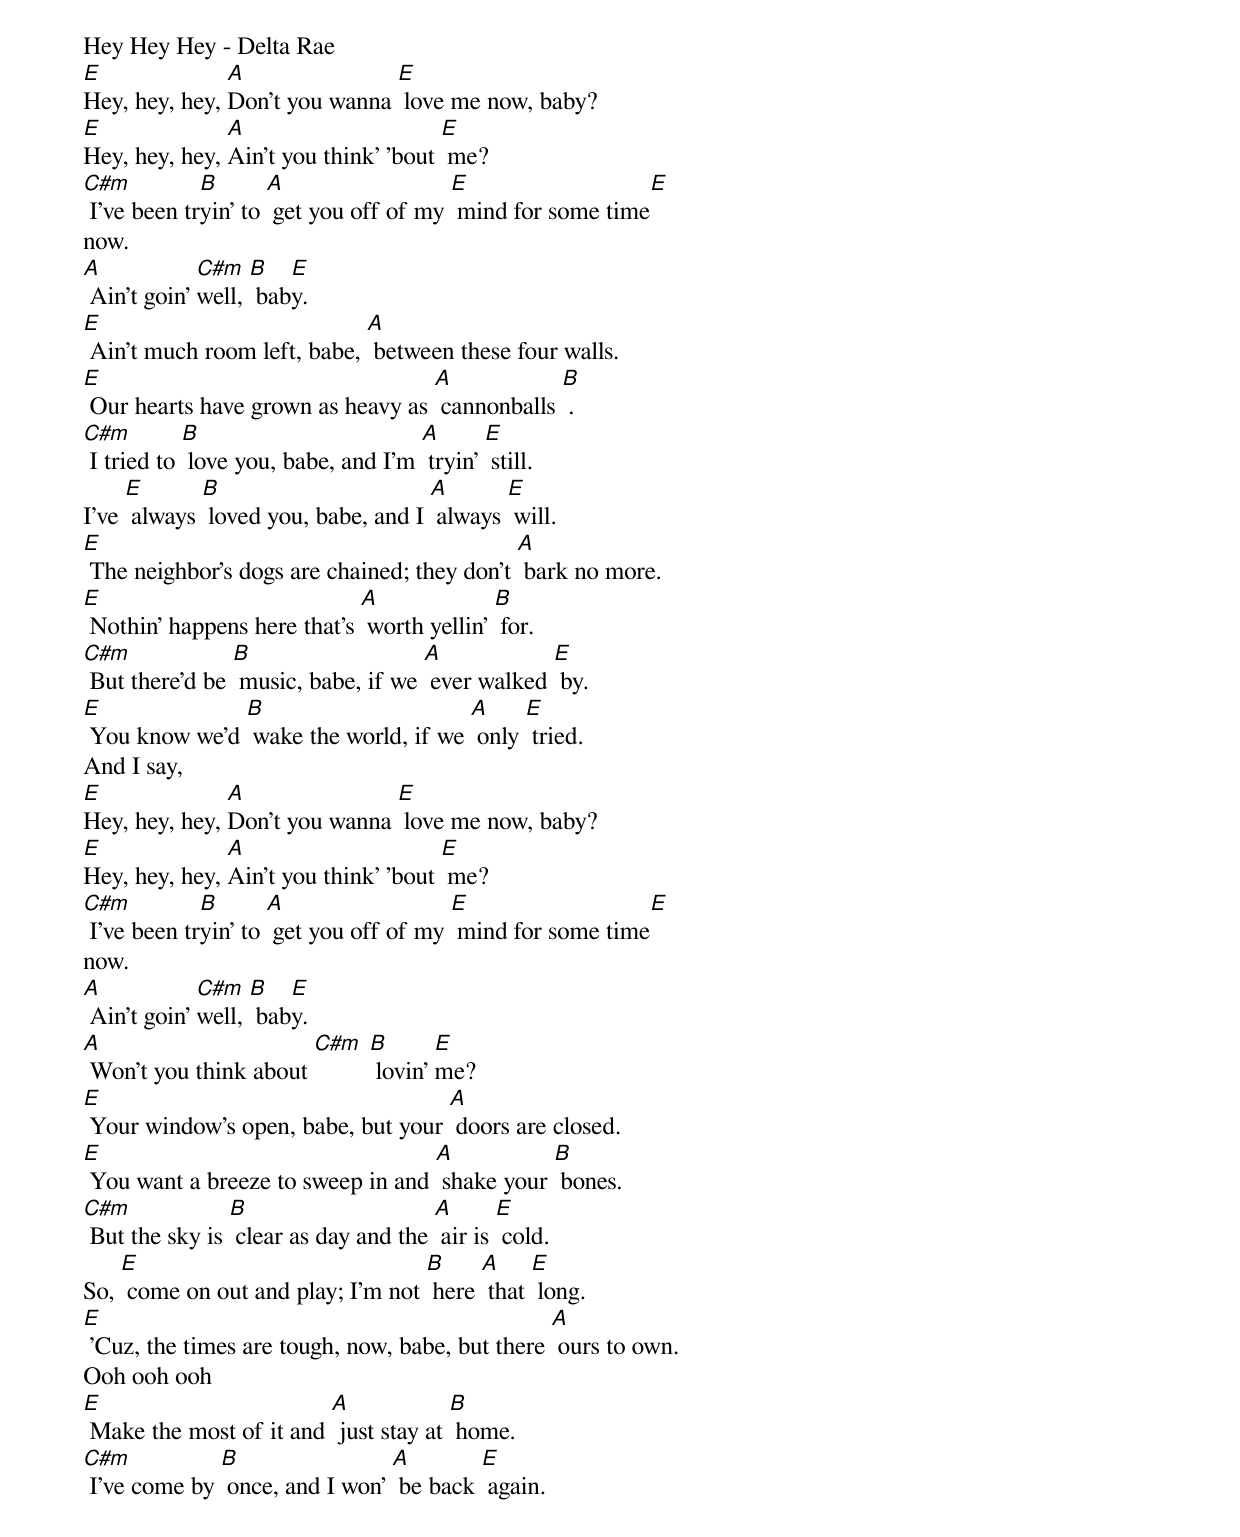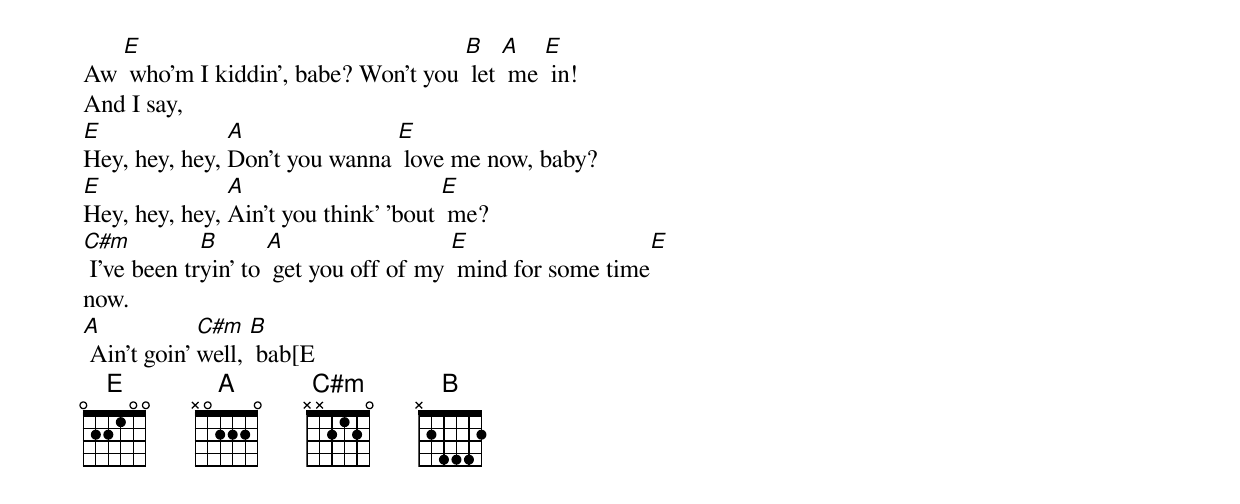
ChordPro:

Hey Hey Hey - Delta Rae
[E]Hey, hey, hey, [A]Don't you wanna [E] love me now, baby?
[E]Hey, hey, hey, [A]Ain't you think' 'bout [E] me?
[C#m] I've been tr[B]yin' to [A] get you off of my [E] mind for some time[E]
now.
[A] Ain't goin' [C#m]well, [B] bab[E]y.
[E] Ain't much room left, babe, [A] between these four walls.
[E] Our hearts have grown as heavy as [A] cannonballs [B] .
[C#m] I tried to [B] love you, babe, and I'm [A] tryin' [E] still.
I've [E] always [B] loved you, babe, and I [A] always [E] will.
[E] The neighbor's dogs are chained; they don't [A] bark no more.
[E] Nothin' happens here that's [A] worth yellin' [B] for.
[C#m] But there'd be [B] music, babe, if we [A] ever walked [E] by.
[E] You know we'd [B] wake the world, if we [A] only [E] tried.
And I say,
[E]Hey, hey, hey, [A]Don't you wanna [E] love me now, baby?
[E]Hey, hey, hey, [A]Ain't you think' 'bout [E] me?
[C#m] I've been tr[B]yin' to [A] get you off of my [E] mind for some time[E]
now.
[A] Ain't goin' [C#m]well, [B] bab[E]y.
[A] Won't you think about [C#m] [B] lovin' [E]me?
[E] Your window's open, babe, but your [A] doors are closed.
[E] You want a breeze to sweep in and [A] shake your [B] bones.
[C#m] But the sky is [B] clear as day and the [A] air is [E] cold.
So, [E] come on out and play; I'm not [B] here [A] that [E] long.
[E] 'Cuz, the times are tough, now, babe, but there [A] ours to own.
Ooh ooh ooh
[E] Make the most of it and [A] just stay at [B] home.
[C#m] I've come by [B] once, and I won' [A] be back [E] again.
Aw [E] who'm I kiddin', babe? Won't you [B] let [A] me [E] in!
And I say,
[E]Hey, hey, hey, [A]Don't you wanna [E] love me now, baby?
[E]Hey, hey, hey, [A]Ain't you think' 'bout [E] me?
[C#m] I've been tr[B]yin' to [A] get you off of my [E] mind for some time[E]
now.
[A] Ain't goin' [C#m]well, [B] bab[E
